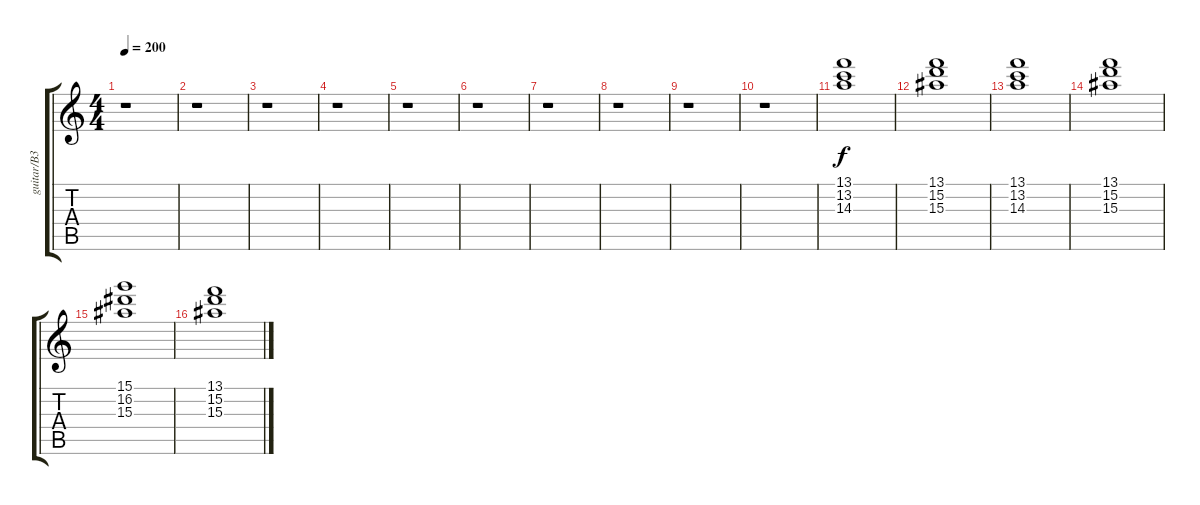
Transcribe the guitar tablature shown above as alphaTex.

\track ("guitar/B3           " "guitar/B3 ") {instrument electricguitarmuted}
\staff {score tabs}
\tuning (E4 B3 G3 D3 A2 E2) {hide}
\ts (4 4)
\tempo 200
\clef g2
\ks c
r.1{dy f} |
r.1 |
r.1 |
r.1 |
r.1 |
r.1 |
r.1 |
r.1 |
r.1 |
r.1 |
(13.1 13.2 14.3).1 |
(13.1 15.2 15.3).1 |
(13.1 13.2 14.3).1 |
(13.1 15.2 15.3).1 |
(15.1 16.2 15.3).1 |
(13.1 15.2 15.3).1
